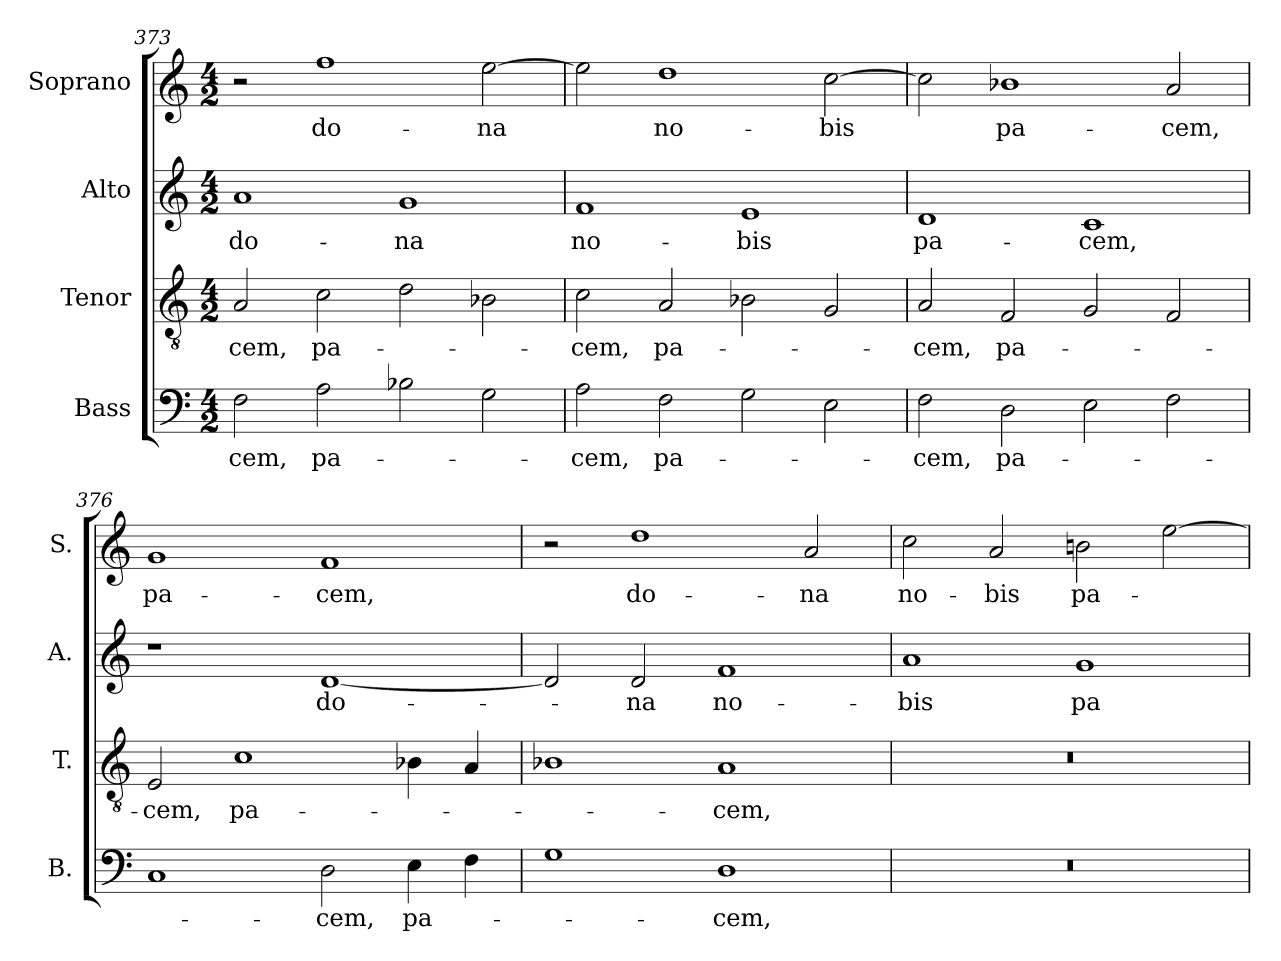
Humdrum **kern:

**kern	**text	**kern	**text	**kern	**text	**kern	**text
*part4	*part4	*part3	*part3	*part2	*part2	*part1	*part1
*staff4	*staff4	*staff3	*staff3	*staff2	*staff2	*staff1	*staff1
*I"Bass	*	*I"Tenor	*	*I"Alto	*	*I"Soprano	*
*I'B.	*	*I'T.	*	*I'A.	*	*I'S.	*
!!LO:LB:g=z
*clefF4	*	*clefGv2	*	*clefG2	*	*clefG2	*
*	*	*ITrd7c12	*	*	*	*	*
*k[]	*	*k[]	*	*k[]	*	*k[]	*
*C:	*	*C:	*	*C:	*	*C:	*
*M4/2	*	*M4/2	*	*M4/2	*	*M4/2	*
=373	=373	=373	=373	=373	=373	=373	=373
!	!LO:LY:b:color=#000000	!	!	!	!	!	!
!	!	!	!LO:LY:b:color=#000000	!	!	!	!
!	!	!	!	!	!LO:LY:b:color=#000000	!	!
2Fi\	-cem,	2AAi/	-cem,	1ai	do-	2r	.
!	!LO:LY:b:color=#000000	!	!	!	!	!	!
!	!	!	!LO:LY:b:color=#000000	!	!	!	!
!	!	!	!	!	!	!	!LO:LY:b:color=#000000
2Ai\	pa-	2Ci\	pa-	.	.	1ffi	do-
!	!	!	!	!	!LO:LY:b:color=#000000	!	!
2B-Xi\	.	2Di\	.	1gi	-na	.	.
!	!	!	!	!	!	!	!LO:LY:b:color=#000000
2Gi\	.	2BB-Xi\	.	.	.	[2eei\	-na
=374	=374	=374	=374	=374	=374	=374	=374
!	!LO:LY:b:color=#000000	!	!	!	!	!	!
!	!	!	!LO:LY:b:color=#000000	!	!	!	!
!	!	!	!	!	!LO:LY:b:color=#000000	!	!
2Ai\	-cem,	2Ci\	-cem,	1fi	no-	2eei\]	.
!	!LO:LY:b:color=#000000	!	!	!	!	!	!
!	!	!	!LO:LY:b:color=#000000	!	!	!	!
!	!	!	!	!	!	!	!LO:LY:b:color=#000000
2Fi\	pa-	2AAi/	pa-	.	.	1ddi	no-
!	!	!	!	!	!LO:LY:b:color=#000000	!	!
2Gi\	.	2BB-Xi\	.	1ei	-bis	.	.
!	!	!	!	!	!	!	!LO:LY:b:color=#000000
2Ei\	.	2GGi/	.	.	.	[2cci\	-bis
=375	=375	=375	=375	=375	=375	=375	=375
!	!LO:LY:b:color=#000000	!	!	!	!	!	!
!	!	!	!LO:LY:b:color=#000000	!	!	!	!
!	!	!	!	!	!LO:LY:b:color=#000000	!	!
2Fi\	-cem,	2AAi/	-cem,	1di	pa-	2cci\]	.
!	!LO:LY:b:color=#000000	!	!	!	!	!	!
!	!	!	!LO:LY:b:color=#000000	!	!	!	!
!	!	!	!	!	!	!	!LO:LY:b:color=#000000
2Di\	pa-	2FFi/	pa-	.	.	1b-Xi	pa-
!	!	!	!	!	!LO:LY:b:color=#000000	!	!
2Ei\	.	2GGi/	.	1ci	-cem,	.	.
!	!	!	!	!	!	!	!LO:LY:b:color=#000000
2Fi\	.	2FFi/	.	.	.	2ai/	-cem,
=376	=376	=376	=376	=376	=376	=376	=376
!	!	!	!LO:LY:b:color=#000000	!	!	!	!
!	!	!	!	!	!	!	!LO:LY:b:color=#000000
1Ci	.	2EEi/	-cem,	1r	.	1gi	pa-
!	!	!	!LO:LY:b:color=#000000	!	!	!	!
.	.	1Ci	pa-	.	.	.	.
!	!LO:LY:b:color=#000000	!	!	!	!	!	!
!	!	!	!	!	!LO:LY:b:color=#000000	!	!
!	!	!	!	!	!	!	!LO:LY:b:color=#000000
2Di\	-cem,	.	.	[1di	do-	1fi	-cem,
!	!LO:LY:b:color=#000000	!	!	!	!	!	!
4Ei\	pa-	4BB-Xi\	.	.	.	.	.
4Fi\	.	4AAi/	.	.	.	.	.
=377	=377	=377	=377	=377	=377	=377	=377
1Gi	.	1BB-Xi	.	2di/]	.	2r	.
!	!	!	!	!	!LO:LY:b:color=#000000	!	!
!	!	!	!	!	!	!	!LO:LY:b:color=#000000
.	.	.	.	2di/	-na	1ddi	do-
!	!LO:LY:b:color=#000000	!	!	!	!	!	!
!	!	!	!LO:LY:b:color=#000000	!	!	!	!
!	!	!	!	!	!LO:LY:b:color=#000000	!	!
1Di	-cem,	1AAi	-cem,	1fi	no-	.	.
!	!	!	!	!	!	!	!LO:LY:b:color=#000000
.	.	.	.	.	.	2ai/	-na
=378	=378	=378	=378	=378	=378	=378	=378
!LO:N:vis=1	!	!LO:N:vis=1	!	!	!	!	!
!	!	!	!	!	!LO:LY:b:color=#000000	!	!
!	!	!	!	!	!	!	!LO:LY:b:color=#000000
0r	.	0r	.	1ai	-bis	2cci\	no-
!	!	!	!	!	!	!	!LO:LY:b:color=#000000
.	.	.	.	.	.	2ai/	-bis
!	!	!	!	!	!LO:LY:b:color=#000000	!	!
!	!	!	!	!	!	!	!LO:LY:b:color=#000000
.	.	.	.	1gi	pa-	2bni\	pa-
.	.	.	.	.	.	[2eei\	.
=	=	=	=	=	=	=	=
*-	*-	*-	*-	*-	*-	*-	*-
